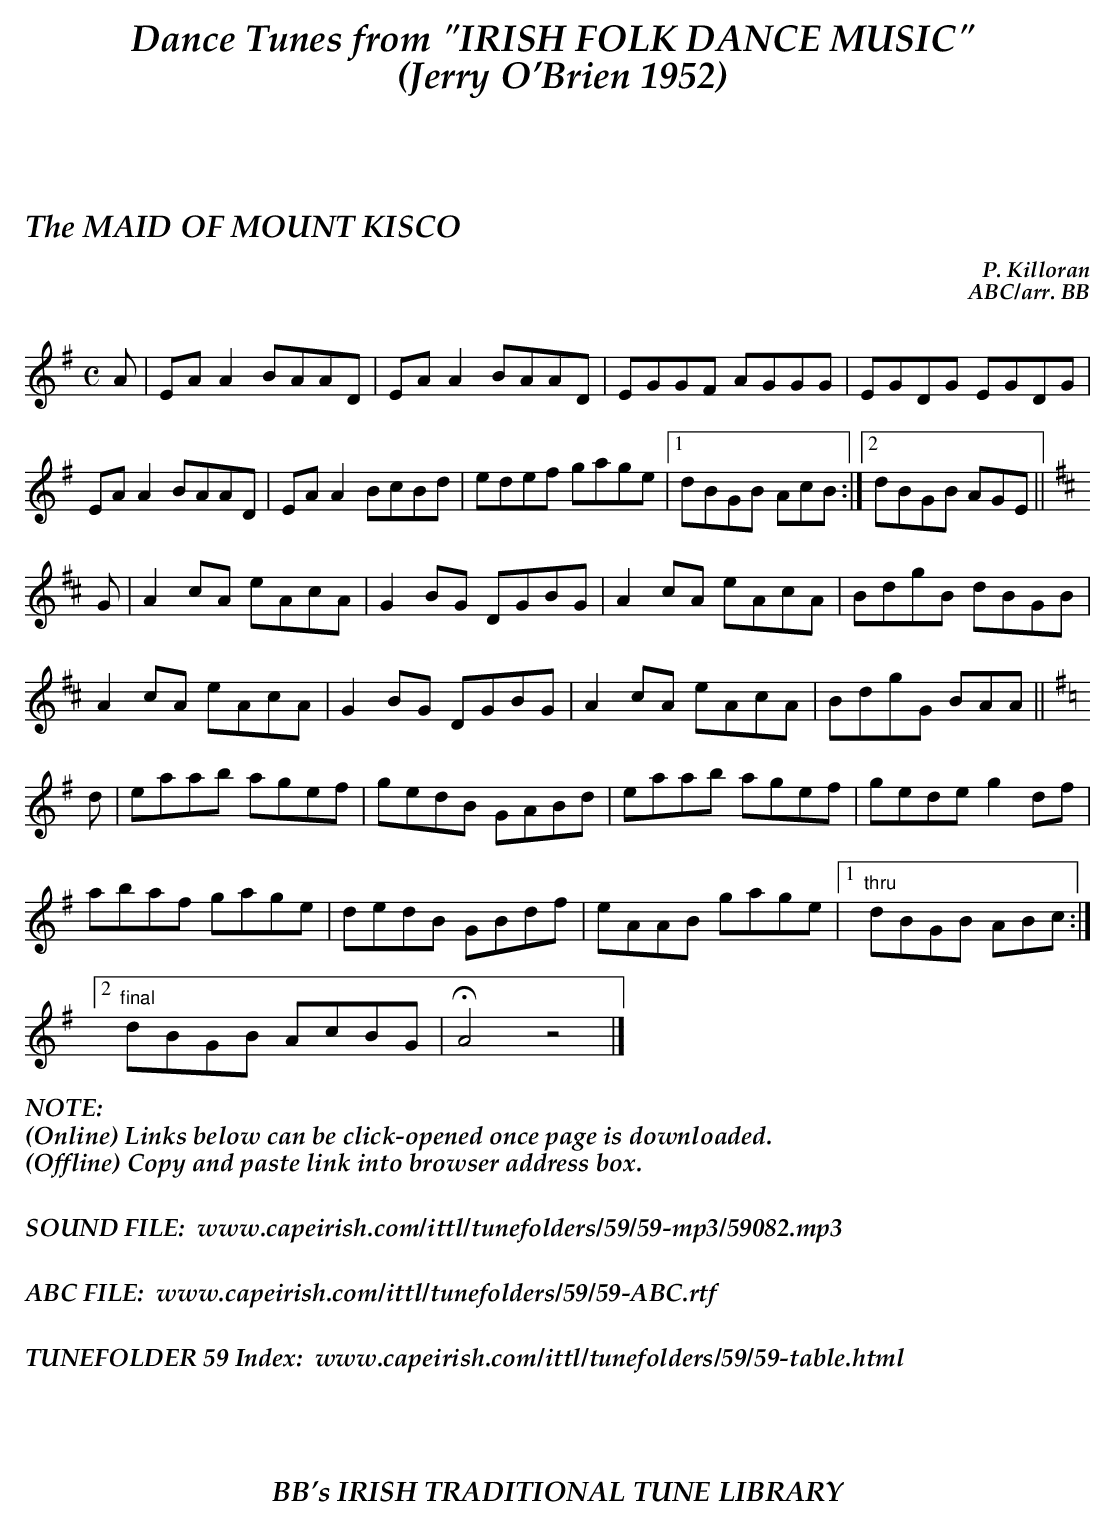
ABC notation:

X:1
T:MAID OF MOUNT KISCO, The
C:P. Killoran
C:ABC/arr. BB
chestnut"! (Wonder if Derrane had anything to do with that . . .)
M:C
K:Ador
A|EAA2 BAAD|EAA2 BAAD|EGGF AGGG|EGDG EGDG|
EAA2 BAAD|EAA2 BcBd|edef gage|1 dBGB AcB :|\
[2 dBGB AGE||
K:Amix
G|A2cA eAcA|G2BG DGBG|A2cA eAcA|BdgB dBGB|
A2cA eAcA|G2BG DGBG|A2cA eAcA|BdgG BAA||
K:Ador
d|eaab agef|gedB GABd|eaab agef|gede g2df|
abaf gage|dedB GBdf|eAAB gage|1 "thru"dBGB ABc :|
[2 "final"dBGB AcBG|HA4z4|]
%%textfont "Palatino-BoldItalic" 16
%%begintext
%%NOTE:
(Online) Links below can be click-opened once page is downloaded.
(Offline) Copy and paste link into browser address box.
%%
%%
SOUND FILE:  www.capeirish.com/ittl/tunefolders/59/59-mp3/59082.mp3
%%
%%
ABC FILE:  www.capeirish.com/ittl/tunefolders/59/59-ABC.rtf
%%
%%
TUNEFOLDER 59 Index:  www.capeirish.com/ittl/tunefolders/59/59-table.html
